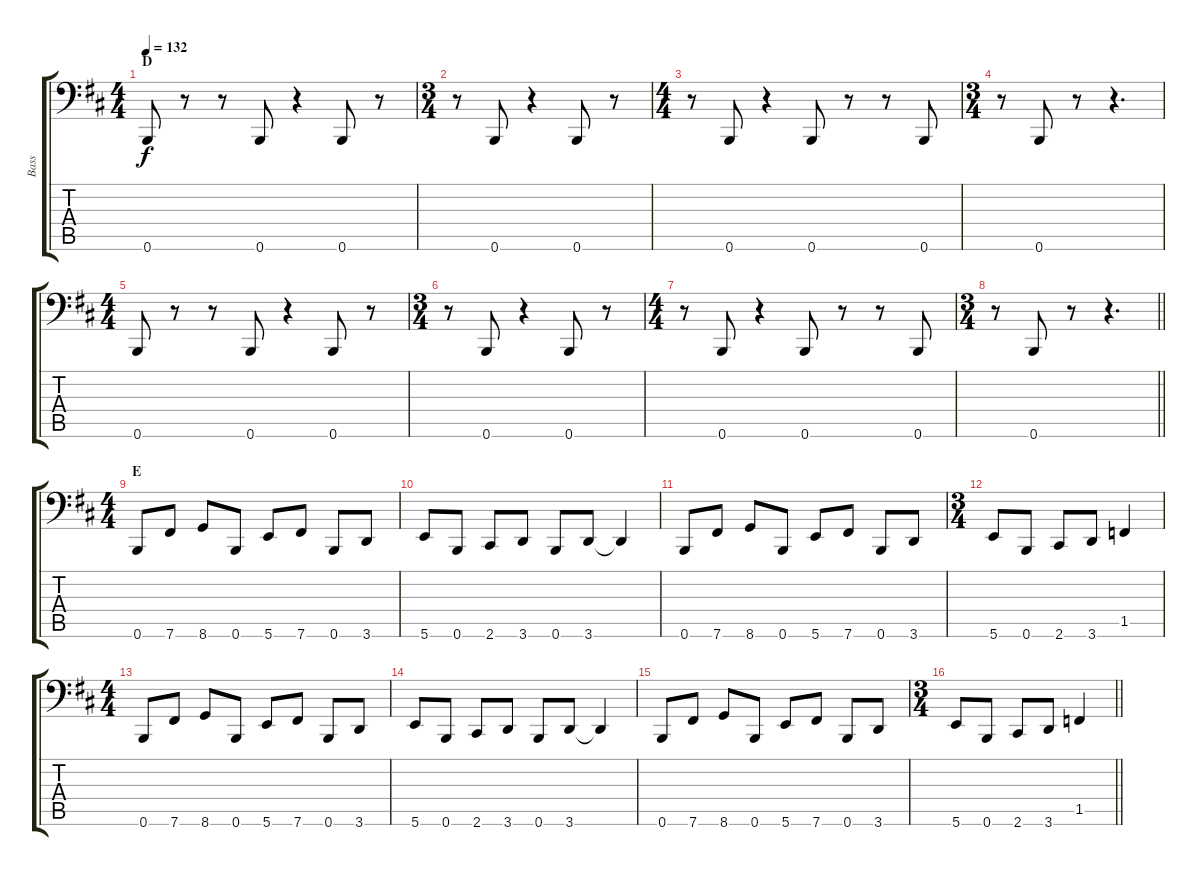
\track ("Bass" "Bass") {instrument electricbassfinger}
\staff {score tabs}
\tuning (C3 G2 D2 A1 E1 B0) {hide}
\ts (4 4)
\section ("" "D")
\tempo 132
\clef f4
\ks bminor
0.6.8{dy f} r.8 r.8 0.6.8 r.4 0.6.8 r.8 |
\ts (3 4)
r.8 0.6.8 r.4 0.6.8 r.8 |
\ts (4 4)
r.8 0.6.8 r.4 0.6.8 r.8 r.8 0.6.8 |
\ts (3 4)
r.8 0.6.8 r.8 r.4{d} |
\ts (4 4)
0.6.8 r.8 r.8 0.6.8 r.4 0.6.8 r.8 |
\ts (3 4)
r.8 0.6.8 r.4 0.6.8 r.8 |
\ts (4 4)
r.8 0.6.8 r.4 0.6.8 r.8 r.8 0.6.8 |
\ts (3 4)
\barLineRight lightlight
r.8 0.6.8 r.8 r.4{d} |
\ts (4 4)
\section ("" "E")
0.6.8 7.6.8 8.6.8 0.6.8 5.6.8 7.6.8 0.6.8 3.6.8 |
5.6.8 0.6.8 2.6.8 3.6.8 0.6.8 3.6.8 3.6{t}.4 |
0.6.8 7.6.8 8.6.8 0.6.8 5.6.8 7.6.8 0.6.8 3.6.8 |
\ts (3 4)
5.6.8 0.6.8 2.6.8 3.6.8 1.5.4 |
\ts (4 4)
0.6.8 7.6.8 8.6.8 0.6.8 5.6.8 7.6.8 0.6.8 3.6.8 |
5.6.8 0.6.8 2.6.8 3.6.8 0.6.8 3.6.8 3.6{t}.4 |
0.6.8 7.6.8 8.6.8 0.6.8 5.6.8 7.6.8 0.6.8 3.6.8 |
\ts (3 4)
\barLineRight lightlight
5.6.8 0.6.8 2.6.8 3.6.8 1.5.4
